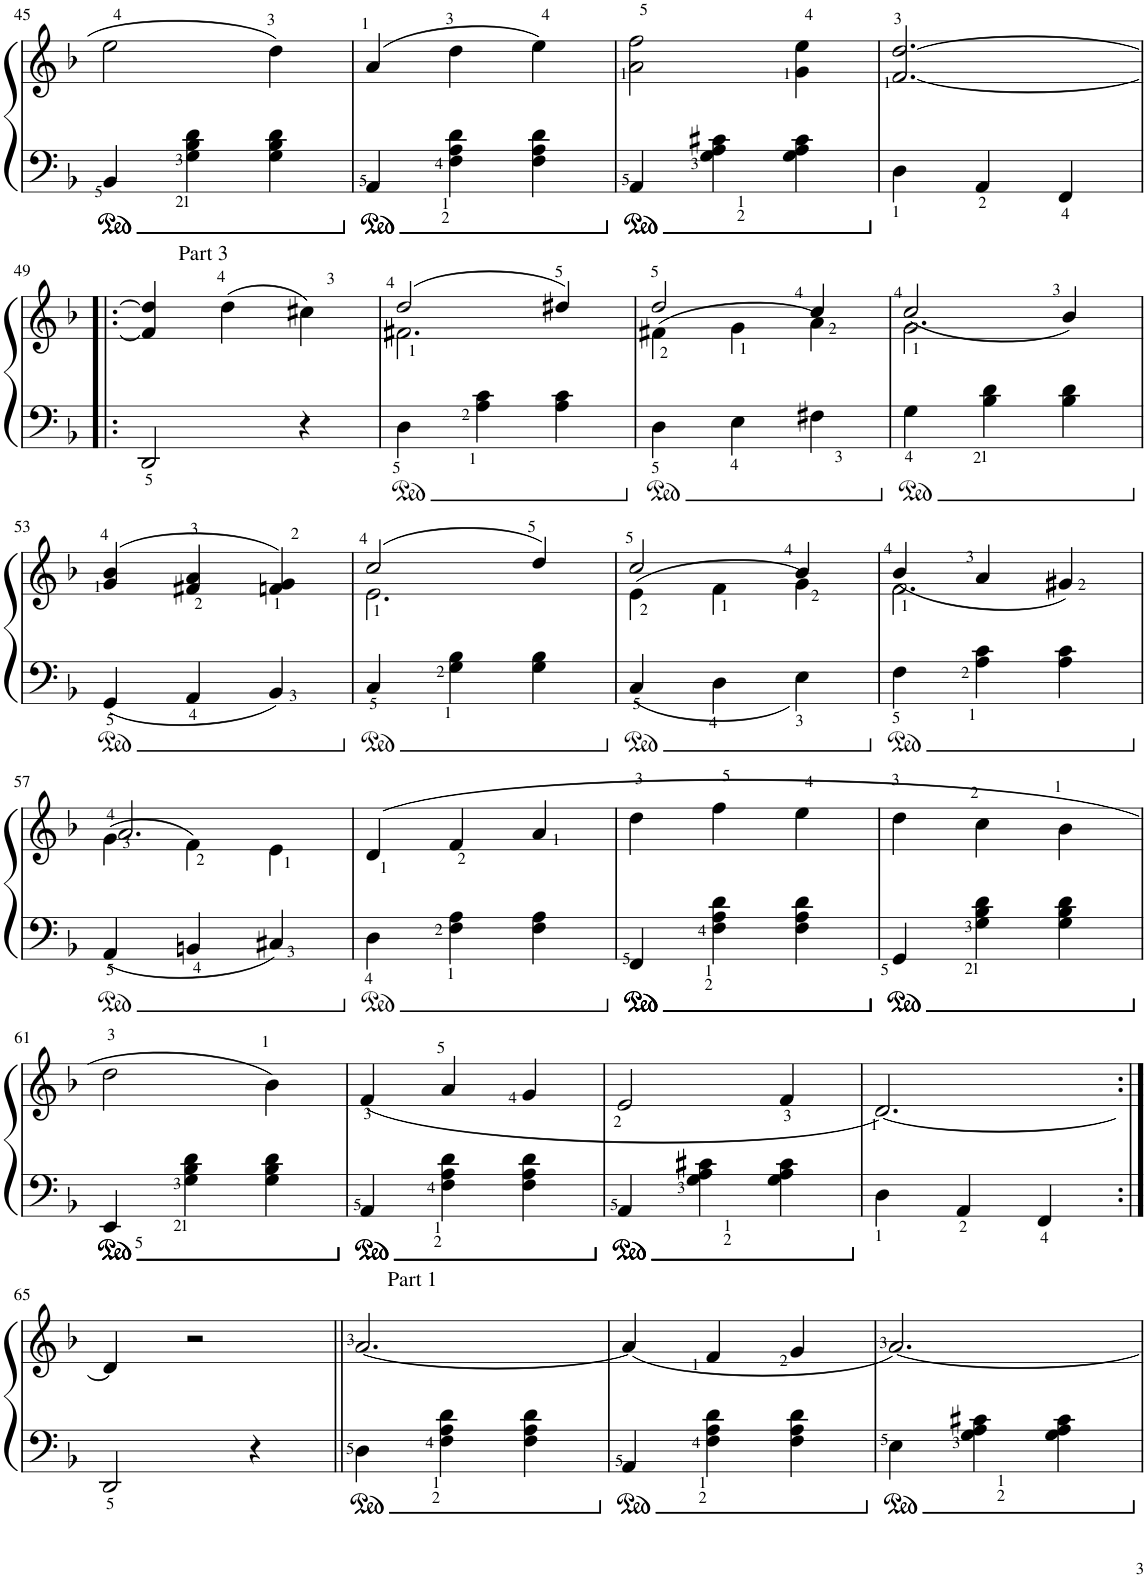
**kern	**kern
*part1	*part1
*staff2	*staff1
*I"Piano	*
*I'Pno.	*
!!LO:PB:g=z
*clefF4	*clefG2
*k[b-]	*k[b-]
*M3/4	*M3/4
=45	=45
4BB-/	2ee\
4G\ 4B-\ 4d\	.
4G\ 4B-\ 4d\	4dd\
=46	=46
4AA/	(4a/
4F\ 4A\ 4d\	4dd\
4F\ 4A\ 4d\	4ee\)
=47	=47
4AA/	2a\ 2ff\
4G\ 4A\ 4c#X\	.
4G\ 4A\ 4c#\	4g\ 4ee\
=48	=48
4D\	[2.f/ [2.dd/
4AA/	.
4FF/	.
!!LO:LB:g=z
=49!|:	=49!|:
2DD/	4f/] 4dd/]
!	!LO:TX:a:t=Part 3
.	(4dd\
4r	4cc#X\)
=50	=50
*	*^
4D\	(2dd/	2.f#X\
4A\ 4c\	.	.
4A\ 4c\	4dd#X/)	.
=51	=51	=51
4D\	(4f#X\	2dd/
4E\	4g\	.
4F#X\	4a\)	4cc/
=52	=52	=52
4G\	2.g\	(2cc/
4B-\ 4d\	.	.
4B-\ 4d\	.	4b-/)
*	*v	*v
!!LO:LB:g=z
=53	=53
4GG/	(>4g/ 4b-/
4AA/	4f#X/ 4a/
4BB-/	4fn/ 4g/)
=54	=54
*	*^
4C/	(2cc/	2.e\
4G\ 4B-\	.	.
4G\ 4B-\	4dd/)	.
=55	=55	=55
4C/	(4e\	2cc/
4D\	4f\	.
4E\	4g\)	4b-/
=56	=56	=56
4F\	2.f\	(4b-/
4A\ 4c\	.	4a/
4A\ 4c\	.	4g#X/)
!!LO:LB:g=z	!!
=57	=57	=57
4AA/	(4g\	2.a/
4BBn/	4f\)	.
4C#X/	4e\	.
*	*v	*v
=58	=58
4D\	(4d/
4F\ 4A\	4f/
4F\ 4A\	4a/
=59	=59
4FF/	4dd\
4F\ 4A\ 4d\	4ff\
*ped	*
*ped	*
4F\ 4A\ 4d\	4ee\
=60	=60
4GG/	4dd\
*	*Xped
4G\ 4B-\ 4d\	4cc\
*	*Xped
4G\ 4B-\ 4d\	4b-\
!!LO:LB:g=z
=61	=61
4EE/	2dd\
4G\ 4B-\ 4d\	.
*ped	*
4G\ 4B-\ 4d\	4b-\)
=62	=62
4AA/	(4f/
*	*Xped
4F\ 4A\ 4d\	4a/
*ped	*
4F\ 4A\ 4d\	4g/
=63	=63
4AA/	2e/
4G\ 4A\ 4c#X\	.
*ped	*
*	*Xped
4G\ 4A\ 4c#\	4f/
=64	=64
4D\	[2.d/)
4AA/	.
4FF/	.
!!LO:LB:g=z
=65:|!	=65:|!
*	*Xped
2DD/	4d/]
.	2r
4r	.
=66||	=66||
!	!LO:TX:a:t=Part 1
4D\	[2.a/
4F\ 4A\ 4d\	.
4F\ 4A\ 4d\	.
=67	=67
4AA/	(4a/]
4F\ 4A\ 4d\	4f/
4F\ 4A\ 4d\	4g/
=68	=68
4E\	[2.a/)
4G\ 4A\ 4c#X\	.
4G\ 4A\ 4c#\	.
=	=
*-	*-
